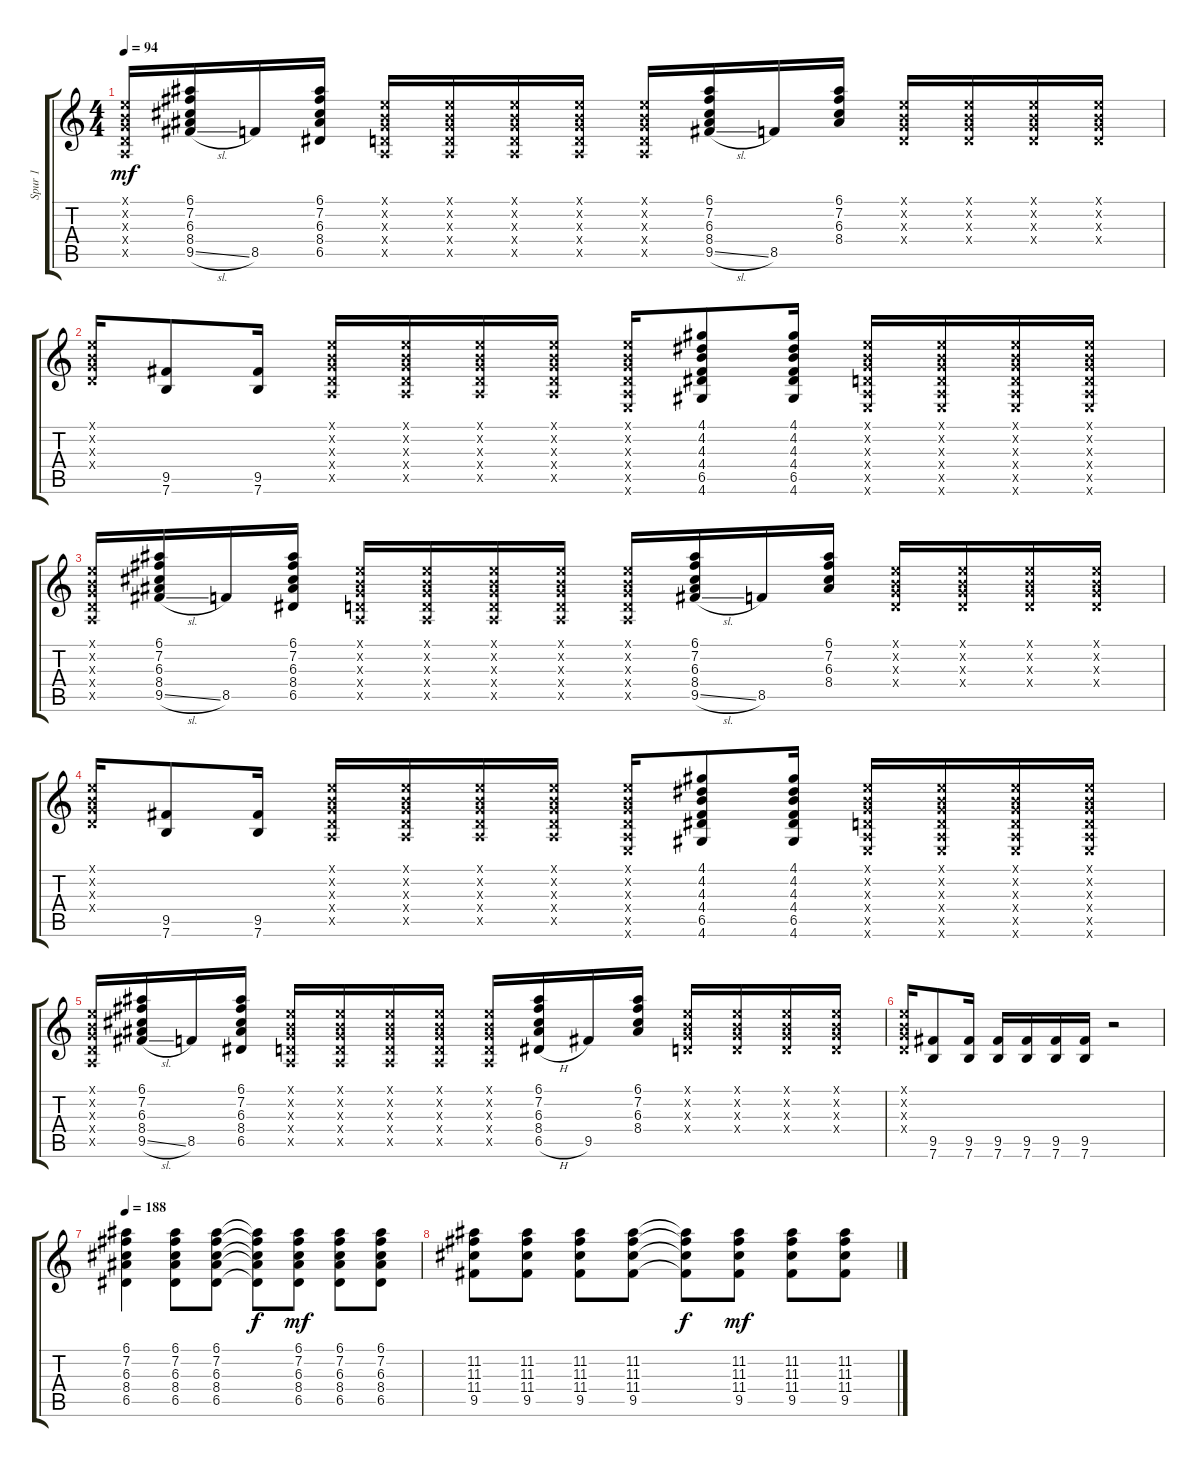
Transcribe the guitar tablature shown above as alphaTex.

\track ("Spur 1" "Spur 1") {instrument distortionguitar}
\staff {score tabs}
\tuning (E4 B3 G3 D3 A2 E2) {hide}
\ts (4 4)
\tempo 94
\clef g2
\ks c
(0.1{x} 0.2{x} 0.3{x} 0.4{x} 0.5{x}).16{dy mf} (6.1 7.2 6.3 8.4 9.5{sl}).16 8.5.16 (6.1 7.2 6.3 8.4 6.5).16 (0.1{x} 0.2{x} 0.3{x} 0.4{x} 0.5{x}).16 (0.1{x} 0.2{x} 0.3{x} 0.4{x} 0.5{x}).16 (0.1{x} 0.2{x} 0.3{x} 0.4{x} 0.5{x}).16 (0.1{x} 0.2{x} 0.3{x} 0.4{x} 0.5{x}).16 (0.1{x} 0.2{x} 0.3{x} 0.4{x} 0.5{x}).16 (6.1 7.2 6.3 8.4 9.5{sl}).16 8.5.16 (6.1 7.2 6.3 8.4).16 (0.1{x} 0.2{x} 0.3{x} 0.4{x}).16 (0.1{x} 0.2{x} 0.3{x} 0.4{x}).16 (0.1{x} 0.2{x} 0.3{x} 0.4{x}).16 (0.1{x} 0.2{x} 0.3{x} 0.4{x}).16 |
(0.1{x} 0.2{x} 0.3{x} 0.4{x}).16 (9.5 7.6).8 (9.5 7.6).16 (0.1{x} 0.2{x} 0.3{x} 0.4{x} 0.5{x}).16 (0.1{x} 0.2{x} 0.3{x} 0.4{x} 0.5{x}).16 (0.1{x} 0.2{x} 0.3{x} 0.4{x} 0.5{x}).16 (0.1{x} 0.2{x} 0.3{x} 0.4{x} 0.5{x}).16 (0.1{x} 0.2{x} 0.3{x} 0.4{x} 0.5{x} 0.6{x}).16 (4.1 4.2 4.3 4.4 6.5 4.6).8 (4.1 4.2 4.3 4.4 6.5 4.6).16 (0.1{x} 0.2{x} 0.3{x} 0.4{x} 0.5{x} 0.6{x}).16 (0.1{x} 0.2{x} 0.3{x} 0.4{x} 0.5{x} 0.6{x}).16 (0.1{x} 0.2{x} 0.3{x} 0.4{x} 0.5{x} 0.6{x}).16 (0.1{x} 0.2{x} 0.3{x} 0.4{x} 0.5{x} 0.6{x}).16 |
(0.1{x} 0.2{x} 0.3{x} 0.4{x} 0.5{x}).16 (6.1 7.2 6.3 8.4 9.5{sl}).16 8.5.16 (6.1 7.2 6.3 8.4 6.5).16 (0.1{x} 0.2{x} 0.3{x} 0.4{x} 0.5{x}).16 (0.1{x} 0.2{x} 0.3{x} 0.4{x} 0.5{x}).16 (0.1{x} 0.2{x} 0.3{x} 0.4{x} 0.5{x}).16 (0.1{x} 0.2{x} 0.3{x} 0.4{x} 0.5{x}).16 (0.1{x} 0.2{x} 0.3{x} 0.4{x} 0.5{x}).16 (6.1 7.2 6.3 8.4 9.5{sl}).16 8.5.16 (6.1 7.2 6.3 8.4).16 (0.1{x} 0.2{x} 0.3{x} 0.4{x}).16 (0.1{x} 0.2{x} 0.3{x} 0.4{x}).16 (0.1{x} 0.2{x} 0.3{x} 0.4{x}).16 (0.1{x} 0.2{x} 0.3{x} 0.4{x}).16 |
(0.1{x} 0.2{x} 0.3{x} 0.4{x}).16 (9.5 7.6).8 (9.5 7.6).16 (0.1{x} 0.2{x} 0.3{x} 0.4{x} 0.5{x}).16 (0.1{x} 0.2{x} 0.3{x} 0.4{x} 0.5{x}).16 (0.1{x} 0.2{x} 0.3{x} 0.4{x} 0.5{x}).16 (0.1{x} 0.2{x} 0.3{x} 0.4{x} 0.5{x}).16 (0.1{x} 0.2{x} 0.3{x} 0.4{x} 0.5{x} 0.6{x}).16 (4.1 4.2 4.3 4.4 6.5 4.6).8 (4.1 4.2 4.3 4.4 6.5 4.6).16 (0.1{x} 0.2{x} 0.3{x} 0.4{x} 0.5{x} 0.6{x}).16 (0.1{x} 0.2{x} 0.3{x} 0.4{x} 0.5{x} 0.6{x}).16 (0.1{x} 0.2{x} 0.3{x} 0.4{x} 0.5{x} 0.6{x}).16 (0.1{x} 0.2{x} 0.3{x} 0.4{x} 0.5{x} 0.6{x}).16 |
(0.1{x} 0.2{x} 0.3{x} 0.4{x} 0.5{x}).16 (6.1 7.2 6.3 8.4 9.5{sl}).16 8.5.16 (6.1 7.2 6.3 8.4 6.5).16 (0.1{x} 0.2{x} 0.3{x} 0.4{x} 0.5{x}).16 (0.1{x} 0.2{x} 0.3{x} 0.4{x} 0.5{x}).16 (0.1{x} 0.2{x} 0.3{x} 0.4{x} 0.5{x}).16 (0.1{x} 0.2{x} 0.3{x} 0.4{x} 0.5{x}).16 (0.1{x} 0.2{x} 0.3{x} 0.4{x} 0.5{x}).16 (6.1 7.2 6.3 8.4 6.5{h}).16 9.5.16 (6.1 7.2 6.3 8.4).16 (0.1{x} 0.2{x} 0.3{x} 0.4{x}).16 (0.1{x} 0.2{x} 0.3{x} 0.4{x}).16 (0.1{x} 0.2{x} 0.3{x} 0.4{x}).16 (0.1{x} 0.2{x} 0.3{x} 0.4{x}).16 |
(0.1{x} 0.2{x} 0.3{x} 0.4{x}).16 (9.5 7.6).8 (9.5 7.6).16 (9.5 7.6).16 (9.5 7.6).16 (9.5 7.6).16 (9.5 7.6).16 r.2 |
\tempo 188
(6.1 7.2 6.3 8.4 6.5).4{balance 0} (6.1 7.2 6.3 8.4 6.5).8 (6.1 7.2 6.3 8.4 6.5).8 (6.1{t} 7.2{t} 6.3{t} 8.4{t} 6.5{t}).8{dy f} (6.1 7.2 6.3 8.4 6.5).8{dy mf} (6.1 7.2 6.3 8.4 6.5).8 (6.1 7.2 6.3 8.4 6.5).8 |
(11.2 11.3 11.4 9.5).8 (11.2 11.3 11.4 9.5).8 (11.2 11.3 11.4 9.5).8 (11.2 11.3 11.4 9.5).8 (11.2{t} 11.3{t} 11.4{t} 9.5{t}).8{dy f} (11.2 11.3 11.4 9.5).8{dy mf} (11.2 11.3 11.4 9.5).8 (11.2 11.3 11.4 9.5).8
